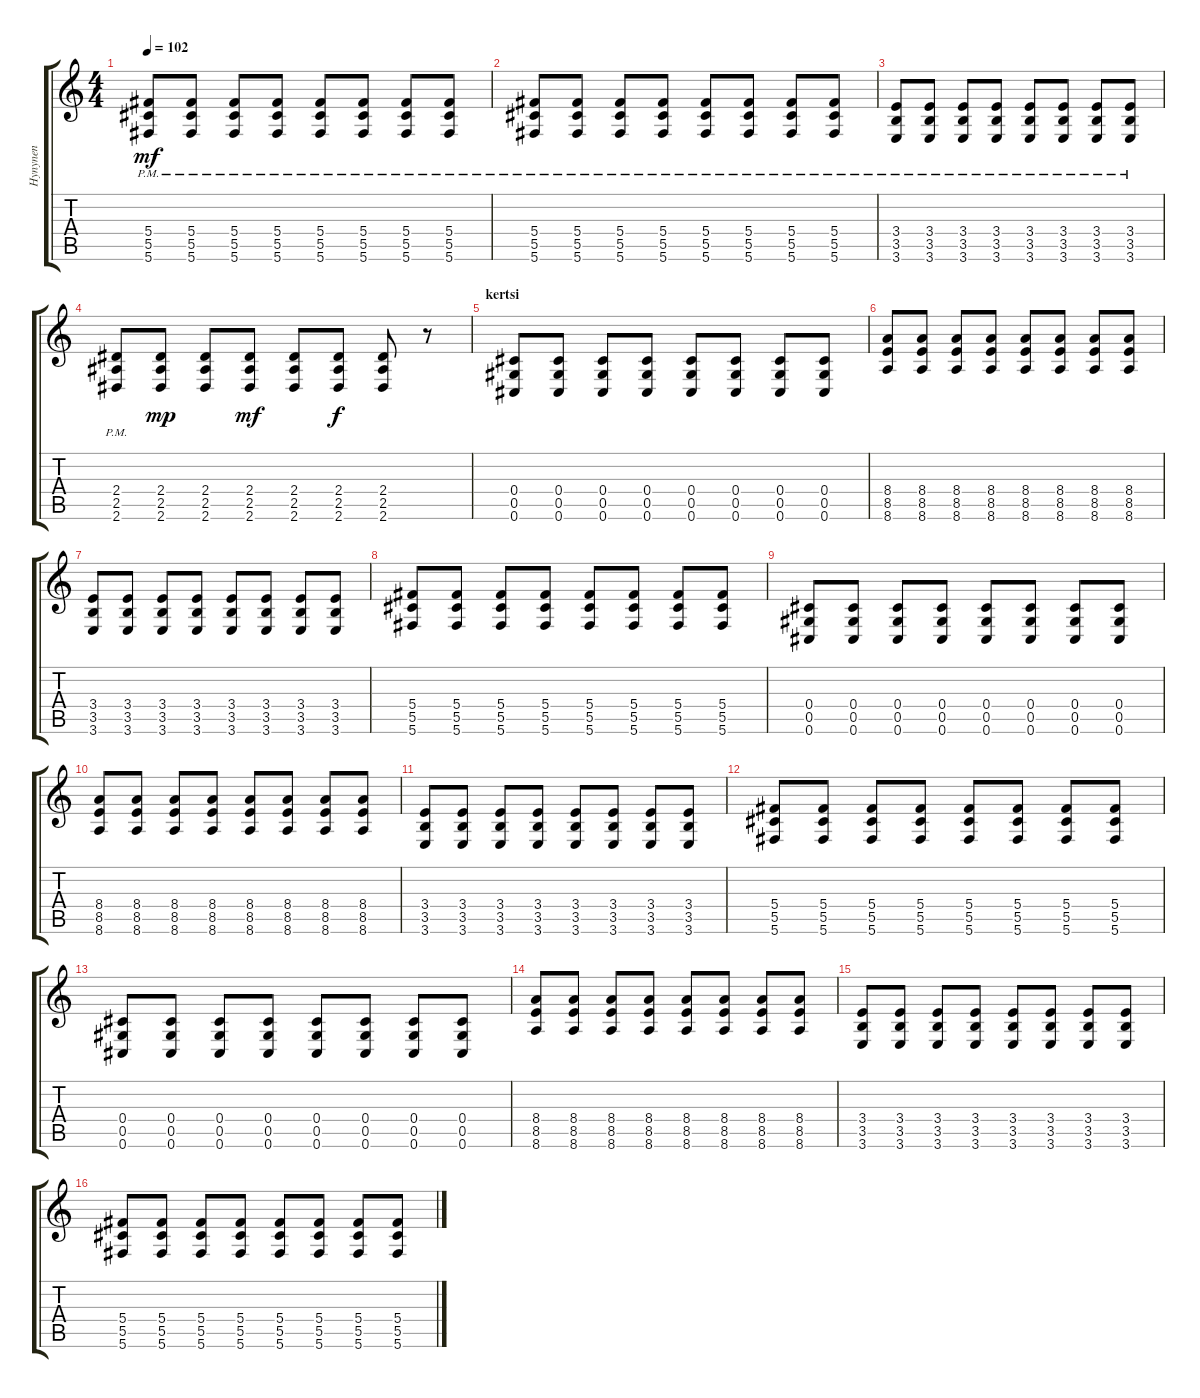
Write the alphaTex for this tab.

\track ("Hynynen" "Hynynen") {instrument distortionguitar}
\staff {score tabs}
\tuning (Eb4 Bb3 Gb3 Db3 Ab2 Db2) {hide}
\ts (4 4)
\tempo 102
\clef g2
\ks c
(5.4{pm} 5.5{pm} 5.6{pm}).8{dy mf} (5.4{pm} 5.5{pm} 5.6{pm}).8 (5.4{pm} 5.5{pm} 5.6{pm}).8 (5.4{pm} 5.5{pm} 5.6{pm}).8 (5.4{pm} 5.5{pm} 5.6{pm}).8 (5.4{pm} 5.5{pm} 5.6{pm}).8 (5.4{pm} 5.5{pm} 5.6{pm}).8 (5.4{pm} 5.5{pm} 5.6{pm}).8 |
(5.4{pm} 5.5{pm} 5.6{pm}).8 (5.4{pm} 5.5{pm} 5.6{pm}).8 (5.4{pm} 5.5{pm} 5.6{pm}).8 (5.4{pm} 5.5{pm} 5.6{pm}).8 (5.4{pm} 5.5{pm} 5.6{pm}).8 (5.4{pm} 5.5{pm} 5.6{pm}).8 (5.4{pm} 5.5{pm} 5.6{pm}).8 (5.4{pm} 5.5{pm} 5.6{pm}).8 |
(3.4{pm} 3.5{pm} 3.6{pm}).8 (3.4{pm} 3.5{pm} 3.6{pm}).8 (3.4{pm} 3.5{pm} 3.6{pm}).8 (3.4{pm} 3.5{pm} 3.6{pm}).8 (3.4{pm} 3.5{pm} 3.6{pm}).8 (3.4{pm} 3.5{pm} 3.6{pm}).8 (3.4{pm} 3.5{pm} 3.6{pm}).8 (3.4{pm} 3.5{pm} 3.6{pm}).8 |
(2.4{pm} 2.5{pm} 2.6{pm}).8 (2.4 2.5 2.6).8{dy mp} (2.4 2.5 2.6).8 (2.4 2.5 2.6).8{dy mf} (2.4 2.5 2.6).8 (2.4 2.5 2.6).8{dy f} (2.4 2.5 2.6).8 r.8 |
\section ("" "kertsi")
(0.4 0.5 0.6).8 (0.4 0.5 0.6).8 (0.4 0.5 0.6).8 (0.4 0.5 0.6).8 (0.4 0.5 0.6).8 (0.4 0.5 0.6).8 (0.4 0.5 0.6).8 (0.4 0.5 0.6).8 |
(8.4 8.5 8.6).8 (8.4 8.5 8.6).8 (8.4 8.5 8.6).8 (8.4 8.5 8.6).8 (8.4 8.5 8.6).8 (8.4 8.5 8.6).8 (8.4 8.5 8.6).8 (8.4 8.5 8.6).8 |
(3.4 3.5 3.6).8 (3.4 3.5 3.6).8 (3.4 3.5 3.6).8 (3.4 3.5 3.6).8 (3.4 3.5 3.6).8 (3.4 3.5 3.6).8 (3.4 3.5 3.6).8 (3.4 3.5 3.6).8 |
(5.4 5.5 5.6).8 (5.4 5.5 5.6).8 (5.4 5.5 5.6).8 (5.4 5.5 5.6).8 (5.4 5.5 5.6).8 (5.4 5.5 5.6).8 (5.4 5.5 5.6).8 (5.4 5.5 5.6).8 |
(0.4 0.5 0.6).8 (0.4 0.5 0.6).8 (0.4 0.5 0.6).8 (0.4 0.5 0.6).8 (0.4 0.5 0.6).8 (0.4 0.5 0.6).8 (0.4 0.5 0.6).8 (0.4 0.5 0.6).8 |
(8.4 8.5 8.6).8 (8.4 8.5 8.6).8 (8.4 8.5 8.6).8 (8.4 8.5 8.6).8 (8.4 8.5 8.6).8 (8.4 8.5 8.6).8 (8.4 8.5 8.6).8 (8.4 8.5 8.6).8 |
(3.4 3.5 3.6).8 (3.4 3.5 3.6).8 (3.4 3.5 3.6).8 (3.4 3.5 3.6).8 (3.4 3.5 3.6).8 (3.4 3.5 3.6).8 (3.4 3.5 3.6).8 (3.4 3.5 3.6).8 |
(5.4 5.5 5.6).8 (5.4 5.5 5.6).8 (5.4 5.5 5.6).8 (5.4 5.5 5.6).8 (5.4 5.5 5.6).8 (5.4 5.5 5.6).8 (5.4 5.5 5.6).8 (5.4 5.5 5.6).8 |
(0.4 0.5 0.6).8 (0.4 0.5 0.6).8 (0.4 0.5 0.6).8 (0.4 0.5 0.6).8 (0.4 0.5 0.6).8 (0.4 0.5 0.6).8 (0.4 0.5 0.6).8 (0.4 0.5 0.6).8 |
(8.4 8.5 8.6).8 (8.4 8.5 8.6).8 (8.4 8.5 8.6).8 (8.4 8.5 8.6).8 (8.4 8.5 8.6).8 (8.4 8.5 8.6).8 (8.4 8.5 8.6).8 (8.4 8.5 8.6).8 |
(3.4 3.5 3.6).8 (3.4 3.5 3.6).8 (3.4 3.5 3.6).8 (3.4 3.5 3.6).8 (3.4 3.5 3.6).8 (3.4 3.5 3.6).8 (3.4 3.5 3.6).8 (3.4 3.5 3.6).8 |
(5.4 5.5 5.6).8 (5.4 5.5 5.6).8 (5.4 5.5 5.6).8 (5.4 5.5 5.6).8 (5.4 5.5 5.6).8 (5.4 5.5 5.6).8 (5.4 5.5 5.6).8 (5.4 5.5 5.6).8
